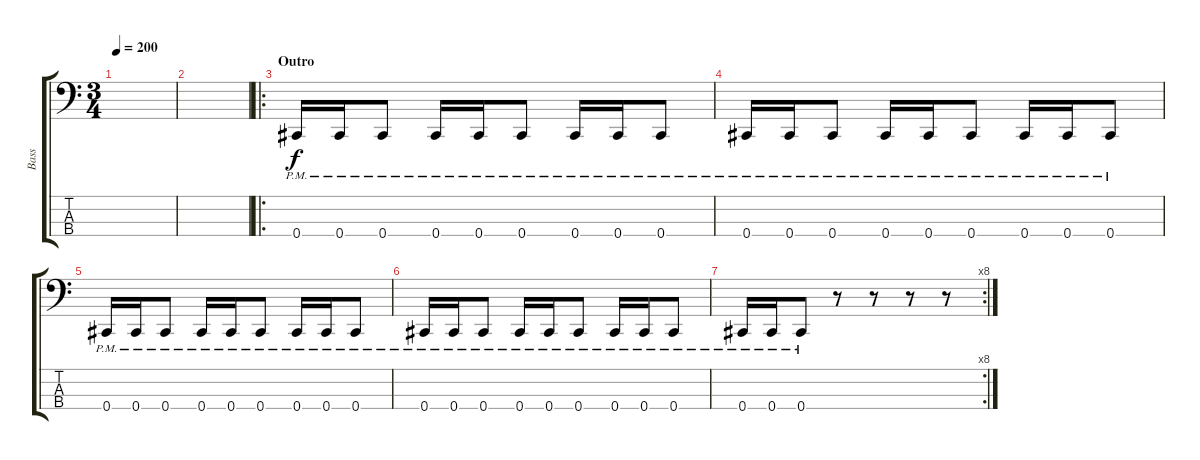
\track ("Bass" "Bass") {instrument electricbassfinger}
\staff {score tabs}
\tuning (Gb2 Db2 Ab1 Db1) {hide}
\ts (3 4)
\tempo 200
\clef f4
\ks c
|
|
\ro
\section ("" "Outro")
0.4{pm}.16 0.4{pm}.16 0.4{pm}.8 0.4{pm}.16 0.4{pm}.16 0.4{pm}.8 0.4{pm}.16 0.4{pm}.16 0.4{pm}.8 |
0.4{pm}.16 0.4{pm}.16 0.4{pm}.8 0.4{pm}.16 0.4{pm}.16 0.4{pm}.8 0.4{pm}.16 0.4{pm}.16 0.4{pm}.8 |
0.4{pm}.16 0.4{pm}.16 0.4{pm}.8 0.4{pm}.16 0.4{pm}.16 0.4{pm}.8 0.4{pm}.16 0.4{pm}.16 0.4{pm}.8 |
0.4{pm}.16 0.4{pm}.16 0.4{pm}.8 0.4{pm}.16 0.4{pm}.16 0.4{pm}.8 0.4{pm}.16 0.4{pm}.16 0.4{pm}.8 |
\rc 8
0.4{pm}.16 0.4{pm}.16 0.4{pm}.8 r.8 r.8 r.8 r.8
